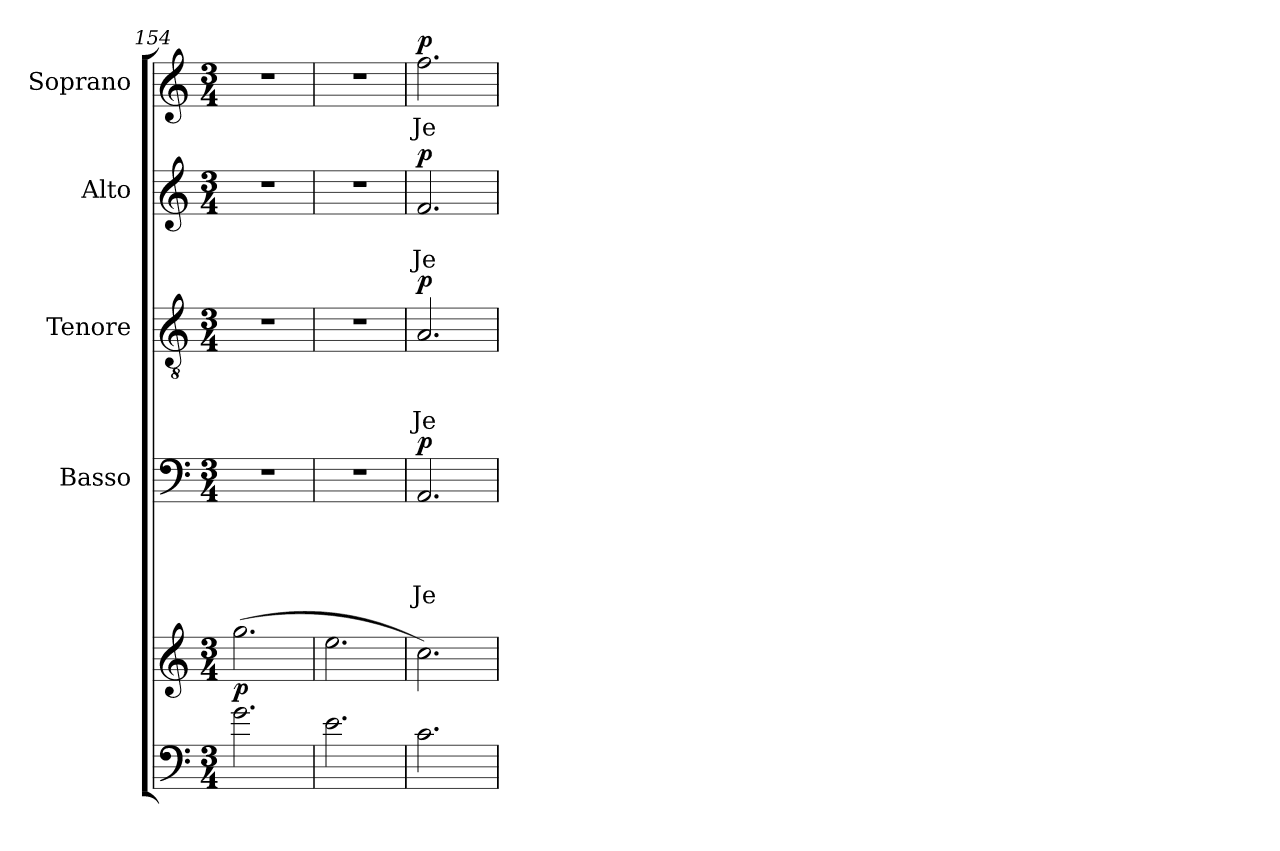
**kern	**kern	**dynam	**kern	**text	**text	**text	**text	**dynam	**kern	**text	**text	**text	**dynam	**kern	**text	**text	**dynam	**kern	**text	**dynam
*part6	*part5	*part5	*part4	*part4	*part4	*part4	*part4	*part4	*part3	*part3	*part3	*part3	*part3	*part2	*part2	*part2	*part2	*part1	*part1	*part1
*staff6	*staff5	*staff5	*staff4	*staff4	*staff4	*staff4	*staff4	*staff4	*staff3	*staff3	*staff3	*staff3	*staff3	*staff2	*staff2	*staff2	*staff2	*staff1	*staff1	*staff1
*	*	*	*I"Basso	*	*	*	*	*	*I"Tenore	*	*	*	*	*I"Alto	*	*	*	*I"Soprano	*	*
*clefF4	*clefG2	*	*clefF4	*	*	*	*	*	*clefGv2	*	*	*	*	*clefG2	*	*	*	*clefG2	*	*
*k[]	*k[]	*	*k[]	*	*	*	*	*	*k[]	*	*	*	*	*k[]	*	*	*	*k[]	*	*
*C:	*C:	*	*C:	*	*	*	*	*	*C:	*	*	*	*	*C:	*	*	*	*C:	*	*
*M3/4	*M3/4	*	*M3/4	*	*	*	*	*	*M3/4	*	*	*	*	*M3/4	*	*	*	*M3/4	*	*
=154	=154	=154	=154	=154	=154	=154	=154	=154	=154	=154	=154	=154	=154	=154	=154	=154	=154	=154	=154	=154
!	!	!LO:DY:b	!	!	!	!	!	!	!	!	!	!	!	!	!	!	!	!	!	!
2.g\	(>2.gg\	p	2.r	.	.	.	.	.	2.r	.	.	.	.	2.r	.	.	.	2.r	.	.
=155	=155	=155	=155	=155	=155	=155	=155	=155	=155	=155	=155	=155	=155	=155	=155	=155	=155	=155	=155	=155
2.e\	2.ee\	.	2.r	.	.	.	.	.	2.r	.	.	.	.	2.r	.	.	.	2.r	.	.
=156	=156	=156	=156	=156	=156	=156	=156	=156	=156	=156	=156	=156	=156	=156	=156	=156	=156	=156	=156	=156
!	!	!	!	!	!	!	!LO:LY:b	!LO:DY:a	!	!	!	!LO:LY:b	!LO:DY:a	!	!	!LO:LY:b	!LO:DY:a	!	!LO:LY:b	!LO:DY:a
2.c\	2.cc\)	.	2.AA/	.	.	.	Je-	p	2.A/	.	.	Je-	p	2.f/	.	Je-	p	2.ff\	Je-	p
=	=	=	=	=	=	=	=	=	=	=	=	=	=	=	=	=	=	=	=	=
*-	*-	*-	*-	*-	*-	*-	*-	*-	*-	*-	*-	*-	*-	*-	*-	*-	*-	*-	*-	*-
